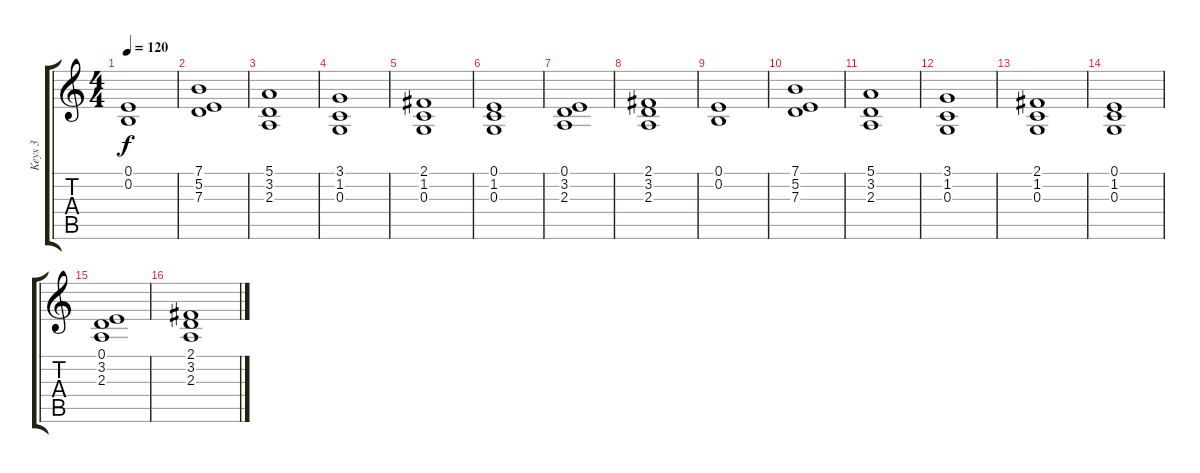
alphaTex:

\track ("Keys 3" "Keys 3") {instrument pad4choir}
\staff {score tabs}
\tuning (E4 B3 G3 D3 A2 E2) {hide}
\ts (4 4)
\tempo 120
\clef g2
\ks c
(0.1 0.2).1{dy f} |
(7.1 5.2 7.3).1 |
(5.1 3.2 2.3).1 |
(3.1 1.2 0.3).1 |
(2.1 1.2 0.3).1 |
(0.1 1.2 0.3).1 |
(0.1 3.2 2.3).1 |
(2.1 3.2 2.3).1 |
(0.1 0.2).1 |
(7.1 5.2 7.3).1 |
(5.1 3.2 2.3).1 |
(3.1 1.2 0.3).1 |
(2.1 1.2 0.3).1 |
(0.1 1.2 0.3).1 |
(0.1 3.2 2.3).1 |
(2.1 3.2 2.3).1
